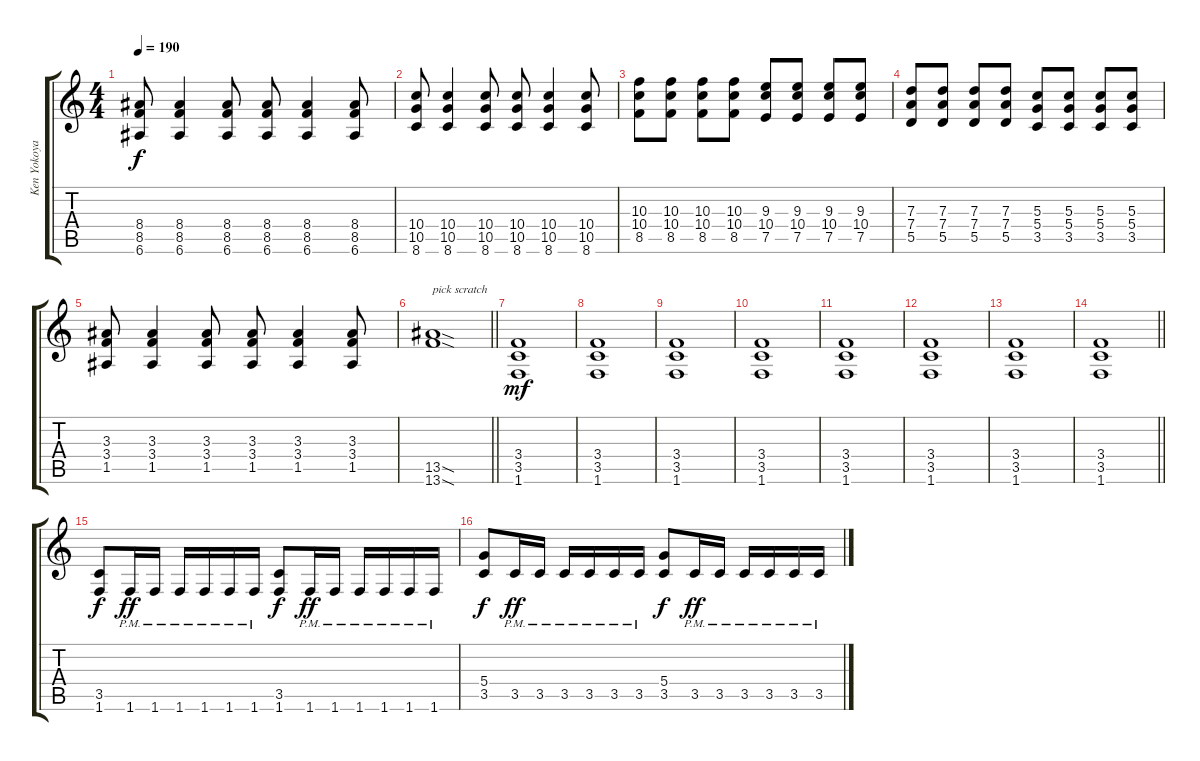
\track ("Ken Yokoyama" "Ken Yokoya") {instrument distortionguitar}
\staff {score tabs}
\tuning (E4 B3 G3 D3 A2 E2) {hide}
\ts (4 4)
\tempo 190
\clef g2
\ks c
(8.4 8.5 6.6).8{dy f} (8.4 8.5 6.6).4 (8.4 8.5 6.6).8 (8.4 8.5 6.6).8 (8.4 8.5 6.6).4 (8.4 8.5 6.6).8 |
(10.4 10.5 8.6).8 (10.4 10.5 8.6).4 (10.4 10.5 8.6).8 (10.4 10.5 8.6).8 (10.4 10.5 8.6).4 (10.4 10.5 8.6).8 |
(10.3 10.4 8.5).8 (10.3 10.4 8.5).8 (10.3 10.4 8.5).8 (10.3 10.4 8.5).8 (9.3 10.4 7.5).8 (9.3 10.4 7.5).8 (9.3 10.4 7.5).8 (9.3 10.4 7.5).8 |
(7.3 7.4 5.5).8 (7.3 7.4 5.5).8 (7.3 7.4 5.5).8 (7.3 7.4 5.5).8 (5.3 5.4 3.5).8 (5.3 5.4 3.5).8 (5.3 5.4 3.5).8 (5.3 5.4 3.5).8 |
(3.3 3.4 1.5).8 (3.3 3.4 1.5).4 (3.3 3.4 1.5).8 (3.3 3.4 1.5).8 (3.3 3.4 1.5).4 (3.3 3.4 1.5).8 |
\barLineRight lightlight
(13.5{sod} 13.6{sod}).1{txt "pick scratch"} |
\section ("" "")
(3.4 3.5 1.6).1{dy mf} |
(3.4 3.5 1.6).1 |
(3.4 3.5 1.6).1 |
(3.4 3.5 1.6).1 |
(3.4 3.5 1.6).1 |
(3.4 3.5 1.6).1 |
(3.4 3.5 1.6).1 |
\barLineRight lightlight
(3.4 3.5 1.6).1 |
\section ("" "")
(3.5 1.6).8{dy f} 1.6{pm}.16{dy ff} 1.6{pm}.16 1.6{pm}.16 1.6{pm}.16 1.6{pm}.16 1.6{pm}.16 (3.5 1.6).8{dy f} 1.6{pm}.16{dy ff} 1.6{pm}.16 1.6{pm}.16 1.6{pm}.16 1.6{pm}.16 1.6{pm}.16 |
(5.4 3.5).8{dy f} 3.5{pm}.16{dy ff} 3.5{pm}.16 3.5{pm}.16 3.5{pm}.16 3.5{pm}.16 3.5{pm}.16 (5.4 3.5).8{dy f} 3.5{pm}.16{dy ff} 3.5{pm}.16 3.5{pm}.16 3.5{pm}.16 3.5{pm}.16 3.5{pm}.16
